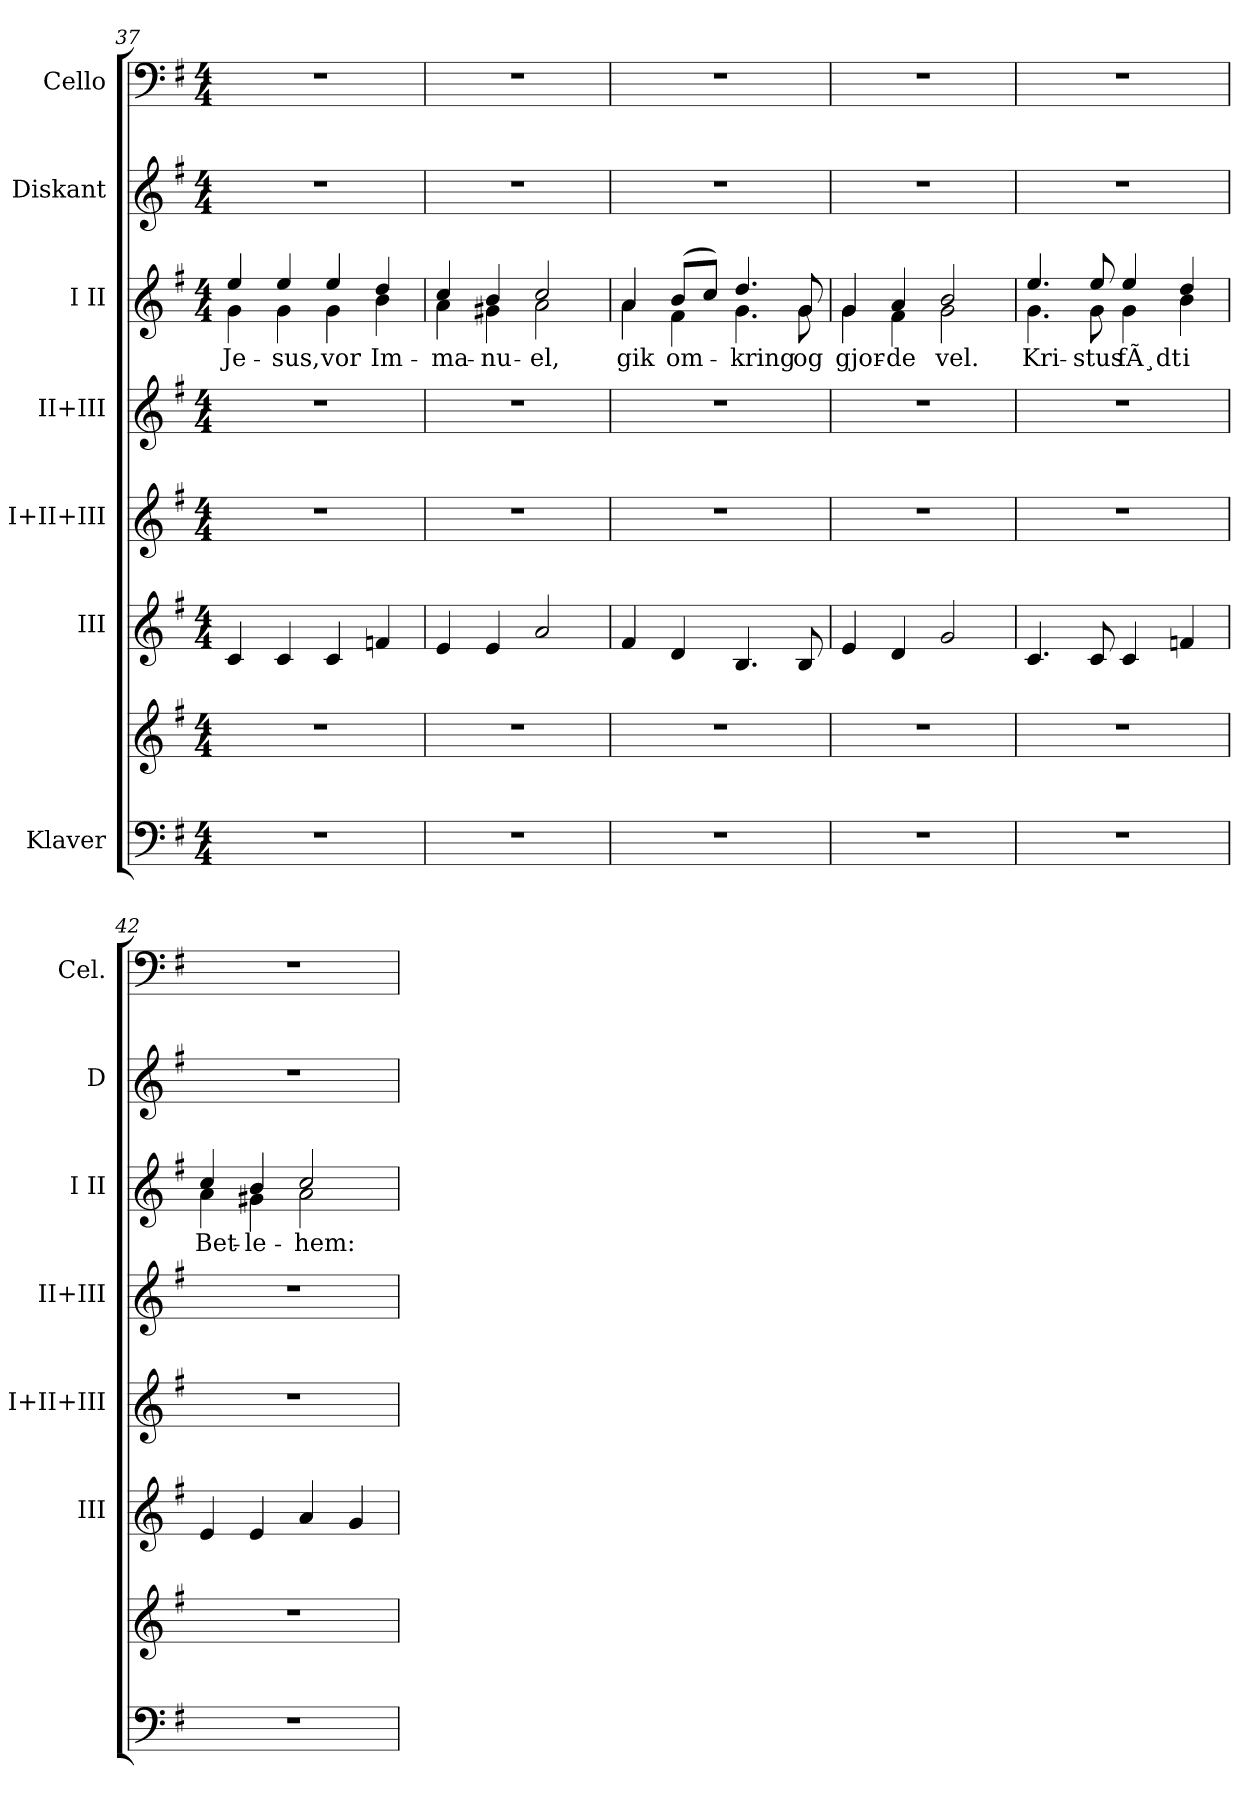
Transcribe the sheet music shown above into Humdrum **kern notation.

**kern	**kern	**kern	**kern	**kern	**kern	**text	**kern	**kern
*part7	*part7	*part6	*part5	*part4	*part3	*part3	*part2	*part1
*staff8	*staff7	*staff6	*staff5	*staff4	*staff3	*staff3	*staff2	*staff1
*I"Klaver	*	*I"III	*I"I+II+III	*I"II+III	*I"I II	*	*I"Diskant	*I"Cello
*	*	*I'III	*I'I+II+III	*I'II+III	*I'I II	*	*I'D	*I'Cel.
!!LO:PB:g=z
*clefF4	*clefG2	*clefG2	*clefG2	*clefG2	*clefG2	*	*clefG2	*clefF4
*k[f#]	*k[f#]	*k[f#]	*k[f#]	*k[f#]	*k[f#]	*	*k[f#]	*k[f#]
*M4/4	*M4/4	*M4/4	*M4/4	*M4/4	*M4/4	*	*M4/4	*M4/4
=37	=37	=37	=37	=37	=37	=37	=37	=37
*	*	*	*	*	*^	*	*	*
1r	1r	4c/	1r	1r	4ee/	4g\	Je-	1r	1r
.	.	4c/	.	.	4ee/	4g\	-sus,	.	.
.	.	4c/	.	.	4ee/	4g\	vor	.	.
.	.	4fn/	.	.	4dd/	4b\	Im-	.	.
=38	=38	=38	=38	=38	=38	=38	=38	=38	=38
1r	1r	4e/	1r	1r	4cc/	4a\	-ma-	1r	1r
.	.	4e/	.	.	4b/	4g#X\	-nu-	.	.
.	.	2a/	.	.	2cc/	2a\	-el,	.	.
=39	=39	=39	=39	=39	=39	=39	=39	=39	=39
1r	1r	4f#/	1r	1r	4a/	4a\	gik	1r	1r
.	.	4d/	.	.	(>8b/L	4f#\	om-	.	.
.	.	.	.	.	8cc/J)	.	.	.	.
.	.	4.B/	.	.	4.dd/	4.g\	-kring	.	.
.	.	8B/	.	.	8g/	8g\	og	.	.
=40	=40	=40	=40	=40	=40	=40	=40	=40	=40
1r	1r	4e/	1r	1r	4g/	4g\	gjor-	1r	1r
.	.	4d/	.	.	4a/	4f#\	-de	.	.
.	.	2g/	.	.	2b/	2g\	vel.	.	.
=41	=41	=41	=41	=41	=41	=41	=41	=41	=41
1r	1r	4.c/	1r	1r	4.ee/	4.g\	Kri-	1r	1r
.	.	8c/	.	.	8ee/	8g\	-stus	.	.
.	.	4c/	.	.	4ee/	4g\	fÃ¸dt	.	.
.	.	4fn/	.	.	4dd/	4b\	i	.	.
=42	=42	=42	=42	=42	=42	=42	=42	=42	=42
1r	1r	4e/	1r	1r	4cc/	4a\	Bet-	1r	1r
.	.	4e/	.	.	4b/	4g#X\	-le-	.	.
.	.	4a/	.	.	2cc/	2a\	-hem:	.	.
.	.	4g/	.	.	.	.	.	.	.
*	*	*	*	*	*v	*v	*	*	*
=	=	=	=	=	=	=	=	=
*-	*-	*-	*-	*-	*-	*-	*-	*-
